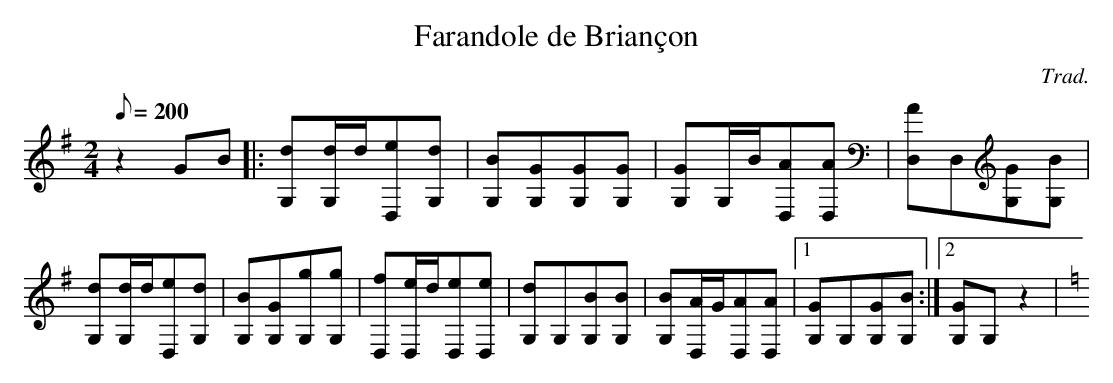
X:1
T:Farandole de Briançon
C:Trad.
M:2/4
L:1/8
Q:200
K:G
z2GB|:[dG,][d/G,/]d/[eD,][dG,]|[BG,][GG,][GG,][GG,]|[GG,]G,/B/[AD,][AD,]|[AD,]D,[GG,][BG,]|[dG,][d/G,/]d/[eD,][dG,]|[BG,][GG,][gG,][gG,]| \
[fD,][e/D,/]d/[eD,][eD,]|[dG,]G,[BG,][BG,]|[BG,][A/D,/]G/[AD,][AD,]|1[GG,]G,[GG,][BG,]:|2[GG,]G,z2| \
K:C
